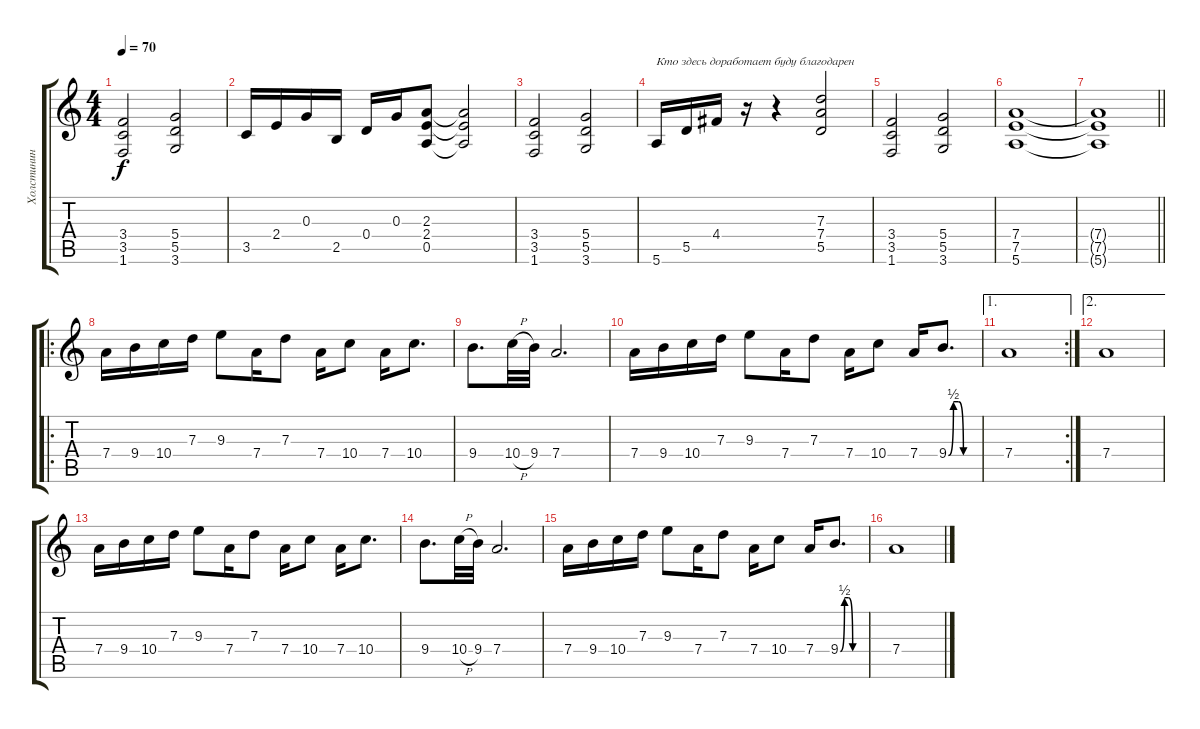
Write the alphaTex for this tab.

\track ("Холстинин" "Холстинин") {instrument electricguitarclean}
\staff {score tabs}
\tuning (E4 B3 G3 D3 A2 E2) {hide}
\ts (4 4)
\tempo 70
\clef g2
\ks c
(3.4 3.5 1.6).2{dy f} (5.4 5.5 3.6).2 |
3.5.16 2.4.16 0.3.16 2.5.16 0.4.16 0.3.16 (2.3 2.4 0.5).8 (2.3{t} 2.4{t} 0.5{t}).2 |
(3.4 3.5 1.6).2 (5.4 5.5 3.6).2 |
5.6.16{txt "Кто здесь доработает буду благодарен"} 5.5.16 4.4.16 r.16 r.4 (7.3 7.4 5.5).2 |
(3.4 3.5 1.6).2 (5.4 5.5 3.6).2 |
(7.4 7.5 5.6).1{volume 0} |
\barLineRight lightlight
(7.4{t} 7.5{t} 5.6{t}).1 |
\ro
7.4.16{volume 16 instrument electricguitarclean} 9.4.16 10.4.16 7.3.16 9.3.8 7.4.16 7.3.8 7.4.16 10.4.8 7.4.16 10.4.8{d} |
9.4.8{d} 10.4{h}.32 9.4.32 7.4.2{d} |
7.4.16 9.4.16 10.4.16 7.3.16 9.3.8 7.4.16 7.3.8 7.4.16 10.4.8 7.4.16 9.4{be (custom 0 0 10 2 20 2 30 0 60 0)}.8{d} |
\ae 1
\rc 2
7.4.1 |
\ae 2
7.4.1 |
7.4.16{instrument distortionguitar} 9.4.16 10.4.16 7.3.16 9.3.8 7.4.16 7.3.8 7.4.16 10.4.8 7.4.16 10.4.8{d} |
9.4.8{d} 10.4{h}.32 9.4.32 7.4.2{d} |
7.4.16 9.4.16 10.4.16 7.3.16 9.3.8 7.4.16 7.3.8 7.4.16 10.4.8 7.4.16 9.4{be (custom 0 0 10 2 20 2 30 0 60 0)}.8{d} |
7.4.1
